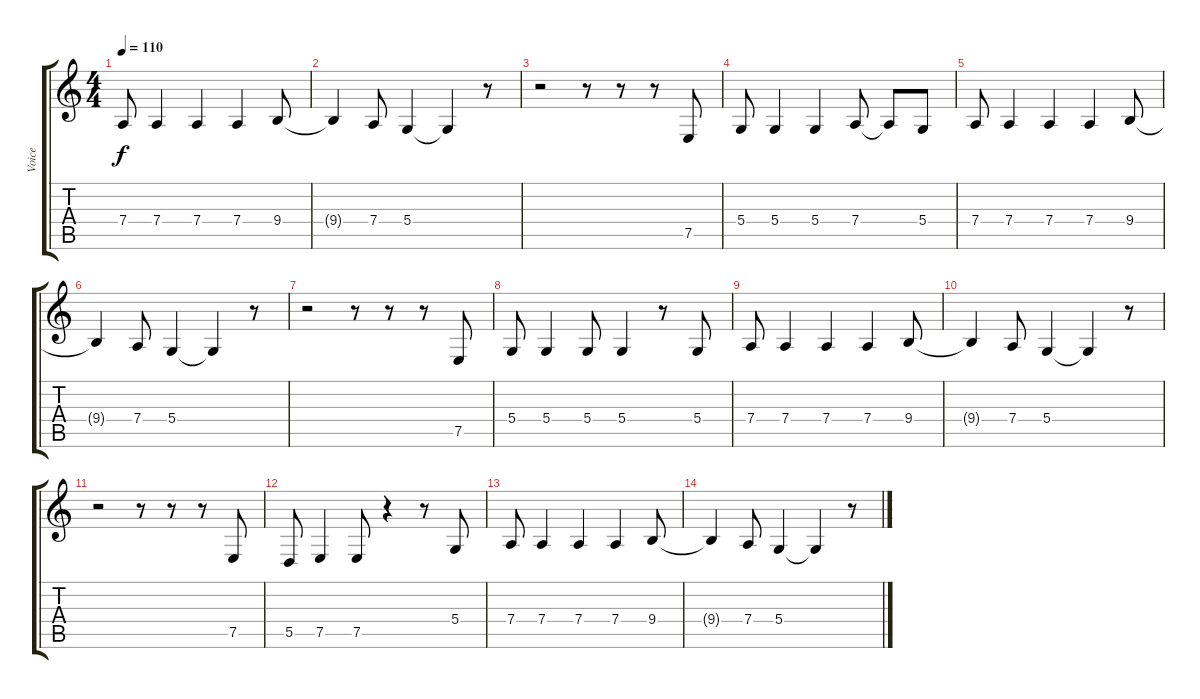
\track ("Voice" "Voice") {instrument violin}
\staff {score tabs}
\tuning (E4 B3 G3 D3 A2 E2) {hide}
\ts (4 4)
\tempo 110
\clef g2
\ks c
7.4.8{dy f} 7.4.4 7.4.4 7.4.4 9.4.8 |
9.4{t}.4 7.4.8 5.4.4 5.4{t}.4 r.8 |
r.2 r.8 r.8 r.8 7.5.8 |
5.4.8 5.4.4 5.4.4 7.4.8 7.4{t}.8 5.4.8 |
7.4.8 7.4.4 7.4.4 7.4.4 9.4.8 |
9.4{t}.4 7.4.8 5.4.4 5.4{t}.4 r.8 |
r.2 r.8 r.8 r.8 7.5.8 |
5.4.8 5.4.4 5.4.8 5.4.4 r.8 5.4.8 |
7.4.8 7.4.4 7.4.4 7.4.4 9.4.8 |
9.4{t}.4 7.4.8 5.4.4 5.4{t}.4 r.8 |
r.2 r.8 r.8 r.8 7.5.8 |
5.5.8 7.5.4 7.5.8 r.4 r.8 5.4.8 |
7.4.8 7.4.4 7.4.4 7.4.4 9.4.8 |
9.4{t}.4 7.4.8 5.4.4 5.4{t}.4 r.8
